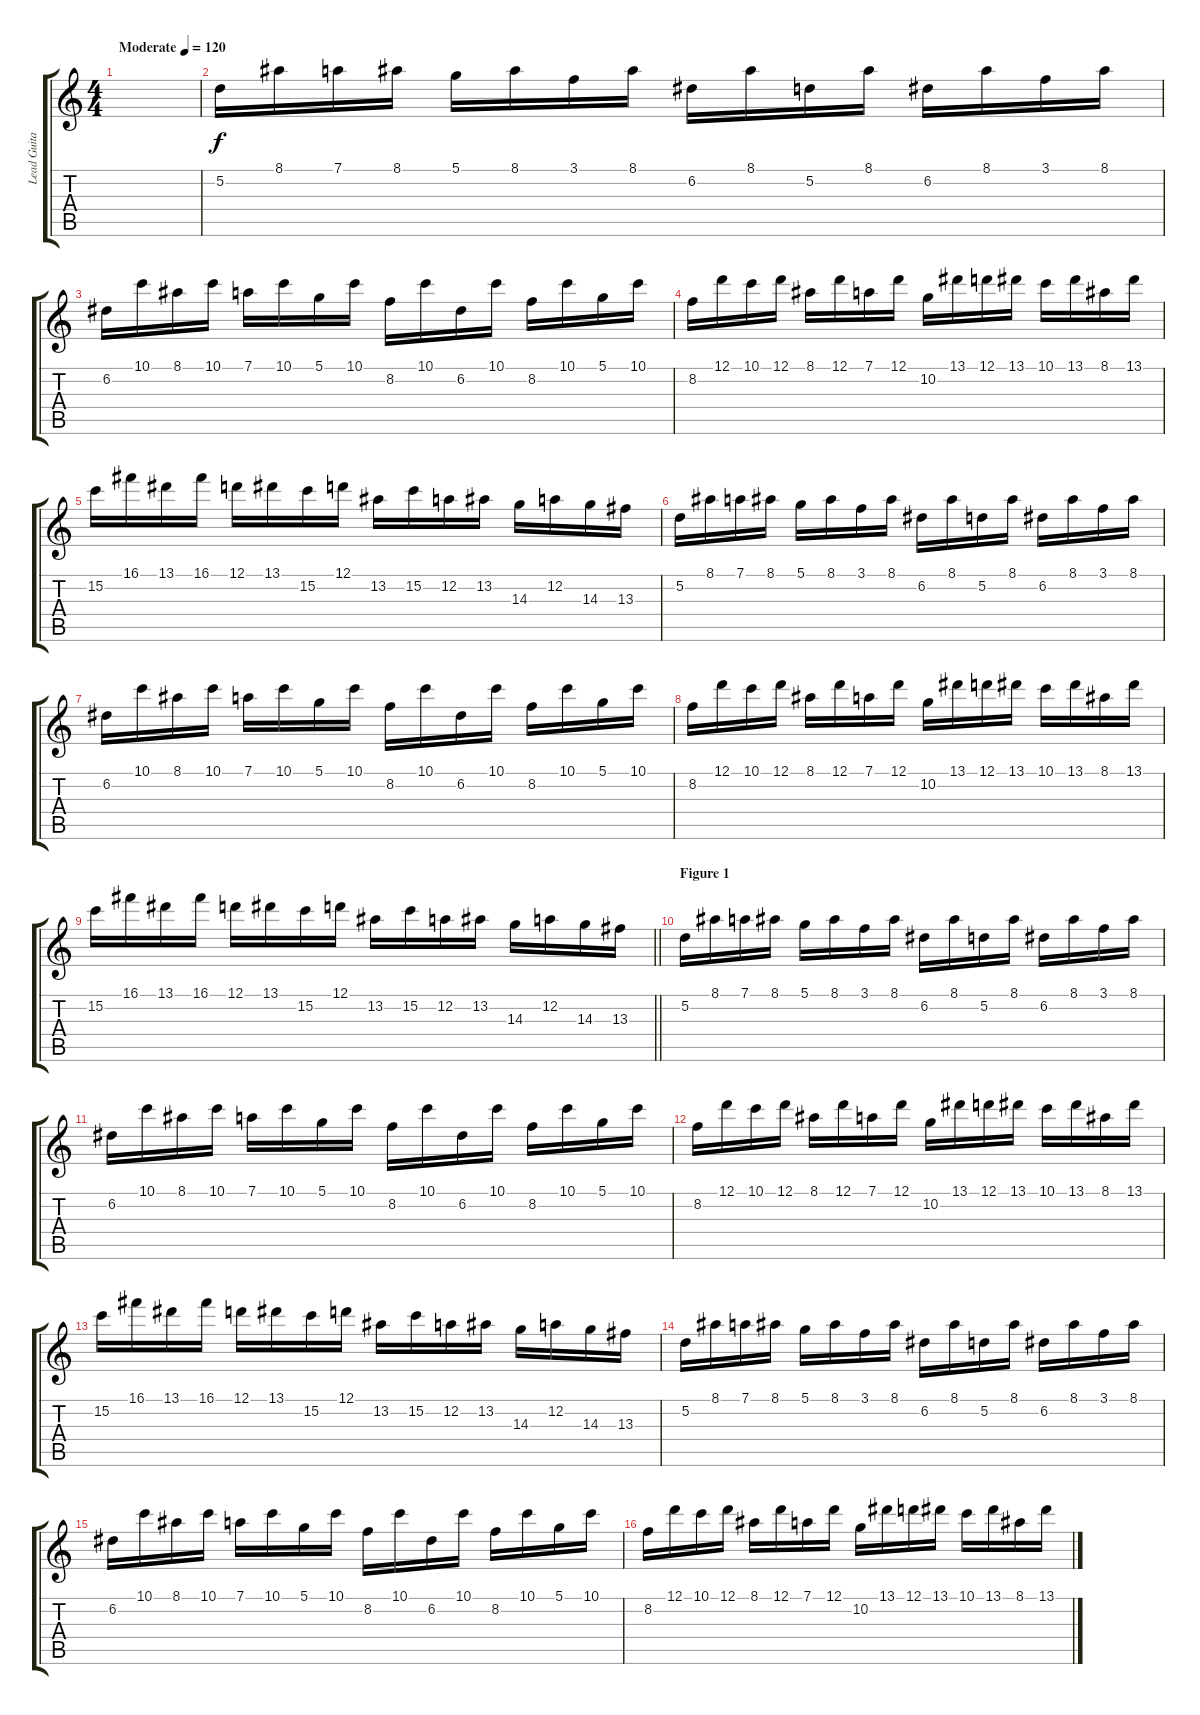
\track ("Lead Guitar" "Lead Guita") {instrument distortionguitar}
\staff {score tabs}
\tuning (D4 A3 F3 C3 G2 D2) {hide}
\ts (4 4)
\tempo (120 "Moderate")
\clef g2
\ks c
|
5.2.16 8.1.16 7.1.16 8.1.16 5.1.16 8.1.16 3.1.16 8.1.16 6.2.16 8.1.16 5.2.16 8.1.16 6.2.16 8.1.16 3.1.16 8.1.16 |
6.2.16 10.1.16 8.1.16 10.1.16 7.1.16 10.1.16 5.1.16 10.1.16 8.2.16 10.1.16 6.2.16 10.1.16 8.2.16 10.1.16 5.1.16 10.1.16 |
8.2.16 12.1.16 10.1.16 12.1.16 8.1.16 12.1.16 7.1.16 12.1.16 10.2.16 13.1.16 12.1.16 13.1.16 10.1.16 13.1.16 8.1.16 13.1.16 |
15.2.16 16.1.16 13.1.16 16.1.16 12.1.16 13.1.16 15.2.16 12.1.16 13.2.16 15.2.16 12.2.16 13.2.16 14.3.16 12.2.16 14.3.16 13.3.16 |
5.2.16 8.1.16 7.1.16 8.1.16 5.1.16 8.1.16 3.1.16 8.1.16 6.2.16 8.1.16 5.2.16 8.1.16 6.2.16 8.1.16 3.1.16 8.1.16 |
6.2.16 10.1.16 8.1.16 10.1.16 7.1.16 10.1.16 5.1.16 10.1.16 8.2.16 10.1.16 6.2.16 10.1.16 8.2.16 10.1.16 5.1.16 10.1.16 |
8.2.16 12.1.16 10.1.16 12.1.16 8.1.16 12.1.16 7.1.16 12.1.16 10.2.16 13.1.16 12.1.16 13.1.16 10.1.16 13.1.16 8.1.16 13.1.16 |
\barLineRight lightlight
15.2.16 16.1.16 13.1.16 16.1.16 12.1.16 13.1.16 15.2.16 12.1.16 13.2.16 15.2.16 12.2.16 13.2.16 14.3.16 12.2.16 14.3.16 13.3.16 |
\section ("" "Figure 1")
5.2.16 8.1.16 7.1.16 8.1.16 5.1.16 8.1.16 3.1.16 8.1.16 6.2.16 8.1.16 5.2.16 8.1.16 6.2.16 8.1.16 3.1.16 8.1.16 |
6.2.16 10.1.16 8.1.16 10.1.16 7.1.16 10.1.16 5.1.16 10.1.16 8.2.16 10.1.16 6.2.16 10.1.16 8.2.16 10.1.16 5.1.16 10.1.16 |
8.2.16 12.1.16 10.1.16 12.1.16 8.1.16 12.1.16 7.1.16 12.1.16 10.2.16 13.1.16 12.1.16 13.1.16 10.1.16 13.1.16 8.1.16 13.1.16 |
15.2.16 16.1.16 13.1.16 16.1.16 12.1.16 13.1.16 15.2.16 12.1.16 13.2.16 15.2.16 12.2.16 13.2.16 14.3.16 12.2.16 14.3.16 13.3.16 |
5.2.16 8.1.16 7.1.16 8.1.16 5.1.16 8.1.16 3.1.16 8.1.16 6.2.16 8.1.16 5.2.16 8.1.16 6.2.16 8.1.16 3.1.16 8.1.16 |
6.2.16 10.1.16 8.1.16 10.1.16 7.1.16 10.1.16 5.1.16 10.1.16 8.2.16 10.1.16 6.2.16 10.1.16 8.2.16 10.1.16 5.1.16 10.1.16 |
8.2.16 12.1.16 10.1.16 12.1.16 8.1.16 12.1.16 7.1.16 12.1.16 10.2.16 13.1.16 12.1.16 13.1.16 10.1.16 13.1.16 8.1.16 13.1.16
